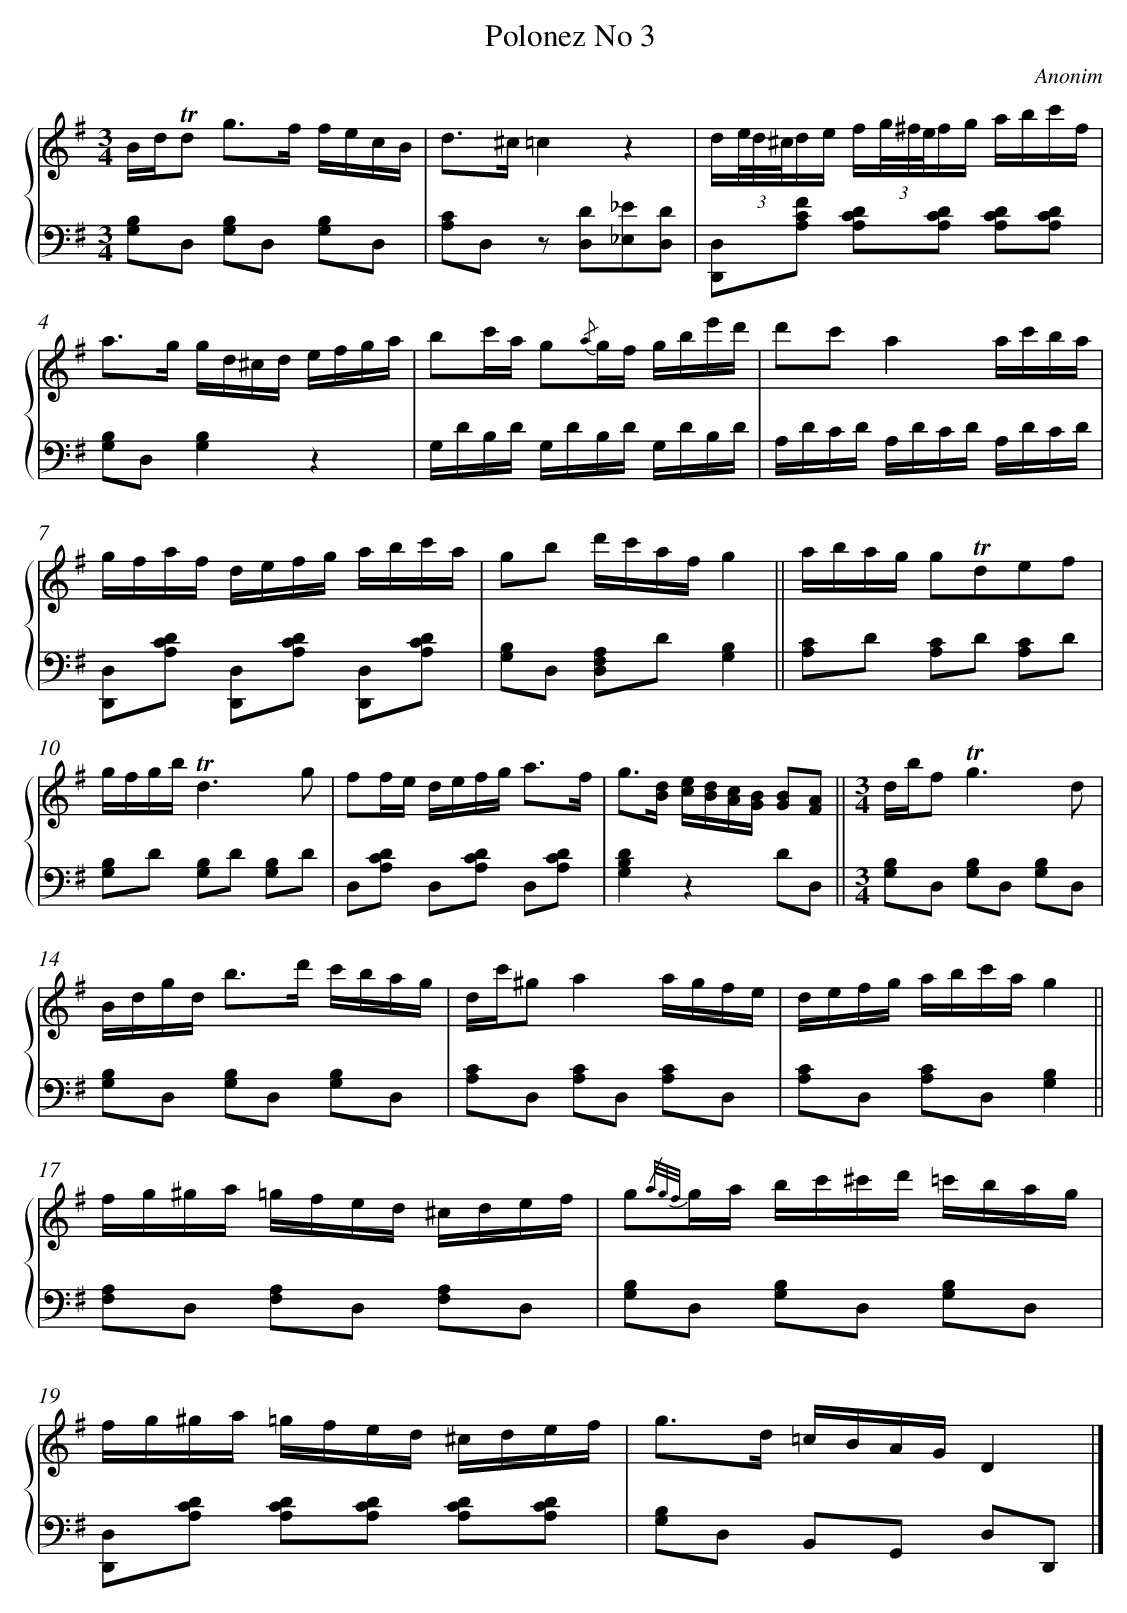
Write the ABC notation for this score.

X:1
T: Polonez No 3
C: Anonim
L: 1/8
M: 3/4
%%staves {1 2}
V: 1 clef=treble
V: 2 clef=bass
K: G
[V:1] B/d/!trill!d g>f f/e/c/B/ |
[V:2] [G,B,]D, [G,B,]D, [G,B,]D, |
[V:1] d>^c=c2z2 |
[V:2] [A,C]D, z [D,D][_E,_E][D,D] |
[V:1] d/(3e//d//^c//d/e/ f/(3g//^f//e//f/g/ a/b/c'/f/ |
[V:2] [D,,D,][A,CF] [A,CD][A,CD] [A,CD][A,CD] |
[V:1] a>g g/d/^c/d/ e/f/g/a/ |
[V:2] [G,B,]D,[G,2B,2]z2 |
[V:1] bc'/a/ g{/a}g/f/ g/b/e'/d'/ |
[V:2] G,/D/B,/D/ G,/D/B,/D/ G,/D/B,/D/ |
[V:1] d'c'a2a/c'/b/a/ |
[V:2] A,/D/C/D/ A,/D/C/D/ A,/D/C/D/ |
[V:1] g/f/a/f/ d/e/f/g/ a/b/c'/a/ |
[V:2] [D,,D,][A,CD] [D,,D,][A,CD] [D,,D,][A,CD] |
[V:1] gb d'/c'/a/f/g2 ||
[V:2] [G,B,]D, [D,F,A,]D[G,2B,2] ||
[V:1] a/b/a/g/ g!trill!def [I:setbarnb 10]|
[V:2] [A,C]D [A,C]D [A,C]D |
[V:1] g/f/g/b/!trill!d3g |
[V:2] [G,B,]D [G,B,]D [G,B,]D |
[V:1] ff/e/ d/e/f/g< af/ |
[V:2] D,[A,CD] D,[A,CD] D,[A,CD] |
[V:1] g>[Bd] [c/e/][B/d/][A/c/][G/B/] [GB][FA] ||
[V:2] [G,2B,2D2]z2DD, ||
[V:1] [M:3/4]d/b/f2<!trill!g2d |
[V:2] [M:3/4][G,B,]D, [G,B,]D, [G,B,]D, |
[V:1] B/d/g/d< bd'/ c'/b/a/g/ |
[V:2] [G,B,]D, [G,B,]D, [G,B,]D, |
[V:1] d/c'/^ga2a/g/f/e/ |
[V:2] [A,C]D, [A,C]D, [A,C]D, |
[V:1] d/e/f/g/ a/b/c'/a/g2 ||
[V:2] [A,C]D, [A,C]D,[G,2B,2] ||
[V:1] f/g/^g/a/ =g/f/e/d/ ^c/d/e/f/ [I:setbarnb 18]|
[V:2] [F,A,]D, [F,A,]D, [F,A,]D, |
[V:1] g{/a/g/f/}g/a/ b/c'/^c'/d'/ =c'/b/a/g/ |
[V:2] [G,B,]D, [G,B,]D, [G,B,]D, |
[V:1] f/g/^g/a/ =g/f/e/d/ ^c/d/e/f/ |
[V:2] [D,,D,][A,CD] [A,CD][A,CD] [A,CD][A,CD] |
[V:1] g>d =c/B/A/G/D2 |]
[V:2] [G,B,]D, B,,G,, D,D,, |]
